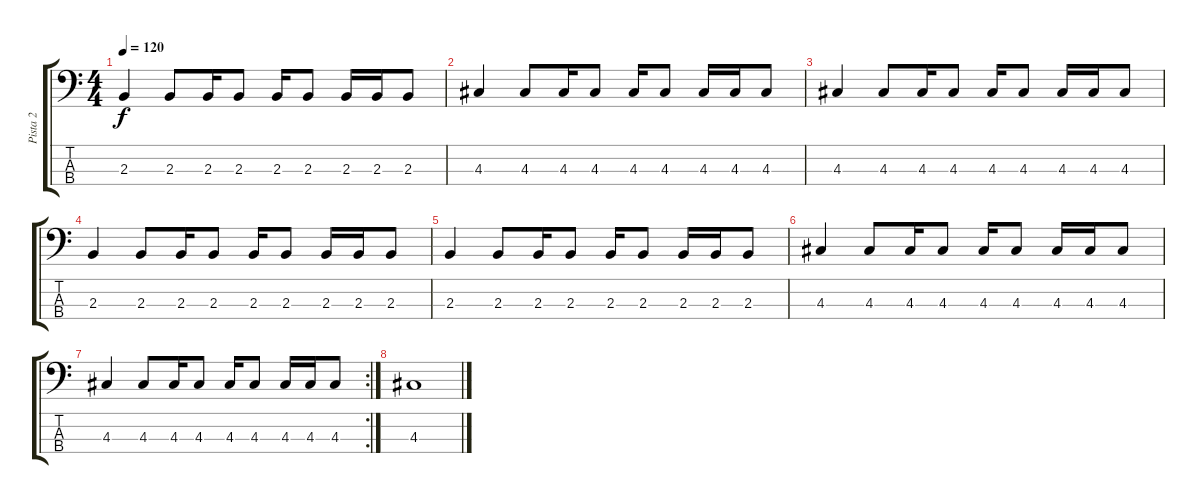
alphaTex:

\track ("Pista 2" "Pista 2") {instrument electricbasspick}
\staff {score tabs}
\tuning (G2 D2 A1 E1) {hide}
\ts (4 4)
\tempo 120
\clef f4
\ks c
2.3.4{dy f} 2.3.8 2.3.16 2.3.8 2.3.16 2.3.8 2.3.16 2.3.16 2.3.8 |
4.3.4 4.3.8 4.3.16 4.3.8 4.3.16 4.3.8 4.3.16 4.3.16 4.3.8 |
4.3.4 4.3.8 4.3.16 4.3.8 4.3.16 4.3.8 4.3.16 4.3.16 4.3.8 |
2.3.4 2.3.8 2.3.16 2.3.8 2.3.16 2.3.8 2.3.16 2.3.16 2.3.8 |
2.3.4 2.3.8 2.3.16 2.3.8 2.3.16 2.3.8 2.3.16 2.3.16 2.3.8 |
4.3.4 4.3.8 4.3.16 4.3.8 4.3.16 4.3.8 4.3.16 4.3.16 4.3.8 |
\rc 2
4.3.4 4.3.8 4.3.16 4.3.8 4.3.16 4.3.8 4.3.16 4.3.16 4.3.8 |
4.3.1
